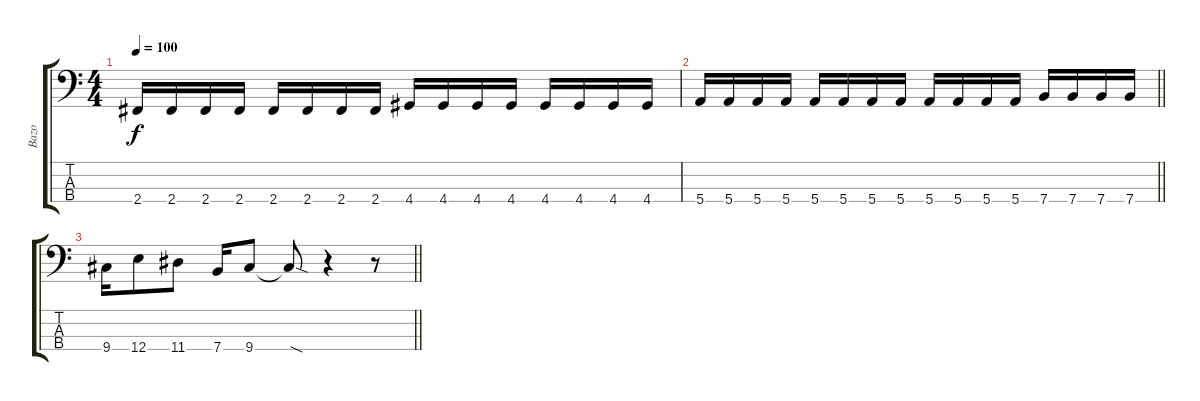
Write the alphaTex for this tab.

\track ("Bazo" "Bazo") {instrument electricbassfinger}
\staff {score tabs}
\tuning (G2 D2 A1 E1) {hide}
\ts (4 4)
\tempo 100
\clef f4
\ks c
2.4.16{dy f} 2.4.16 2.4.16 2.4.16 2.4.16 2.4.16 2.4.16 2.4.16 4.4.16 4.4.16 4.4.16 4.4.16 4.4.16 4.4.16 4.4.16 4.4.16 |
\barLineRight lightlight
5.4.16 5.4.16 5.4.16 5.4.16 5.4.16 5.4.16 5.4.16 5.4.16 5.4.16 5.4.16 5.4.16 5.4.16 7.4.16 7.4.16 7.4.16 7.4.16 |
\barLineRight lightlight
9.4.16 12.4.8 11.4.8 7.4.16 9.4.8 9.4{sod t}.8 r.4 r.8
